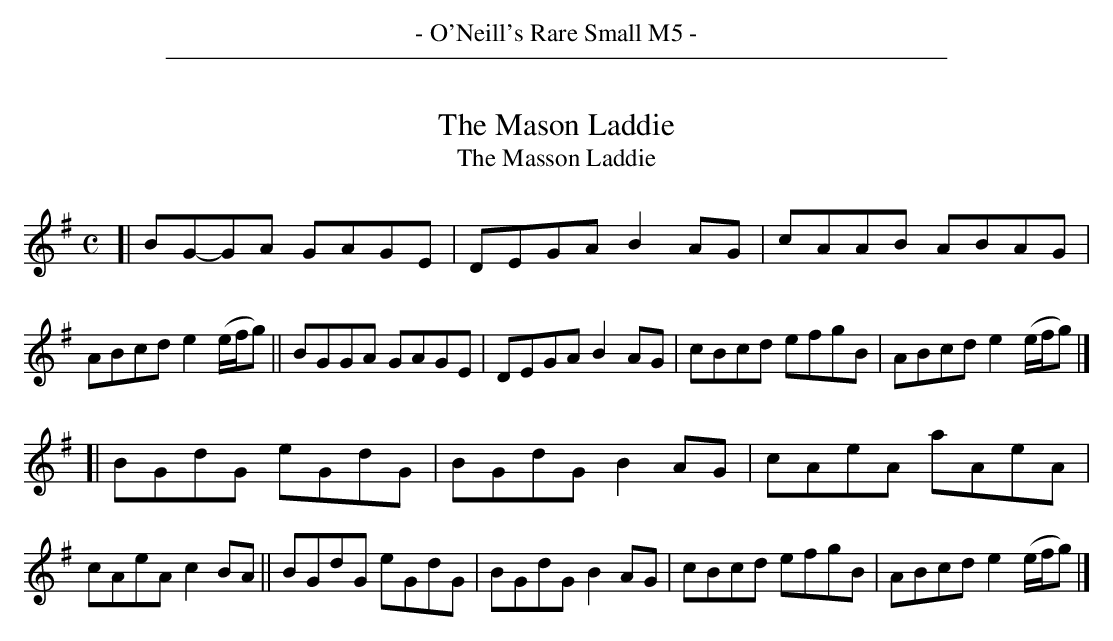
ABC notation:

X:1
T: The Mason Laddie
T: The Masson Laddie	% in some other collections
M: C
L: 1/8
K: G
[|\
BG-GA GAGE | DEGA B2AG | cAAB ABAG | ABcd e2 (e/f/g) ||\
BGGA  GAGE | DEGA B2AG | cBcd efgB | ABcd e2 (e/f/g) |]
[|\
BGdG eGdG | BGdG B2AG | cAeA aAeA | cAeA c2BA ||\
BGdG eGdG | BGdG B2AG | cBcd efgB | ABcd e2 (e/f/g) |]
